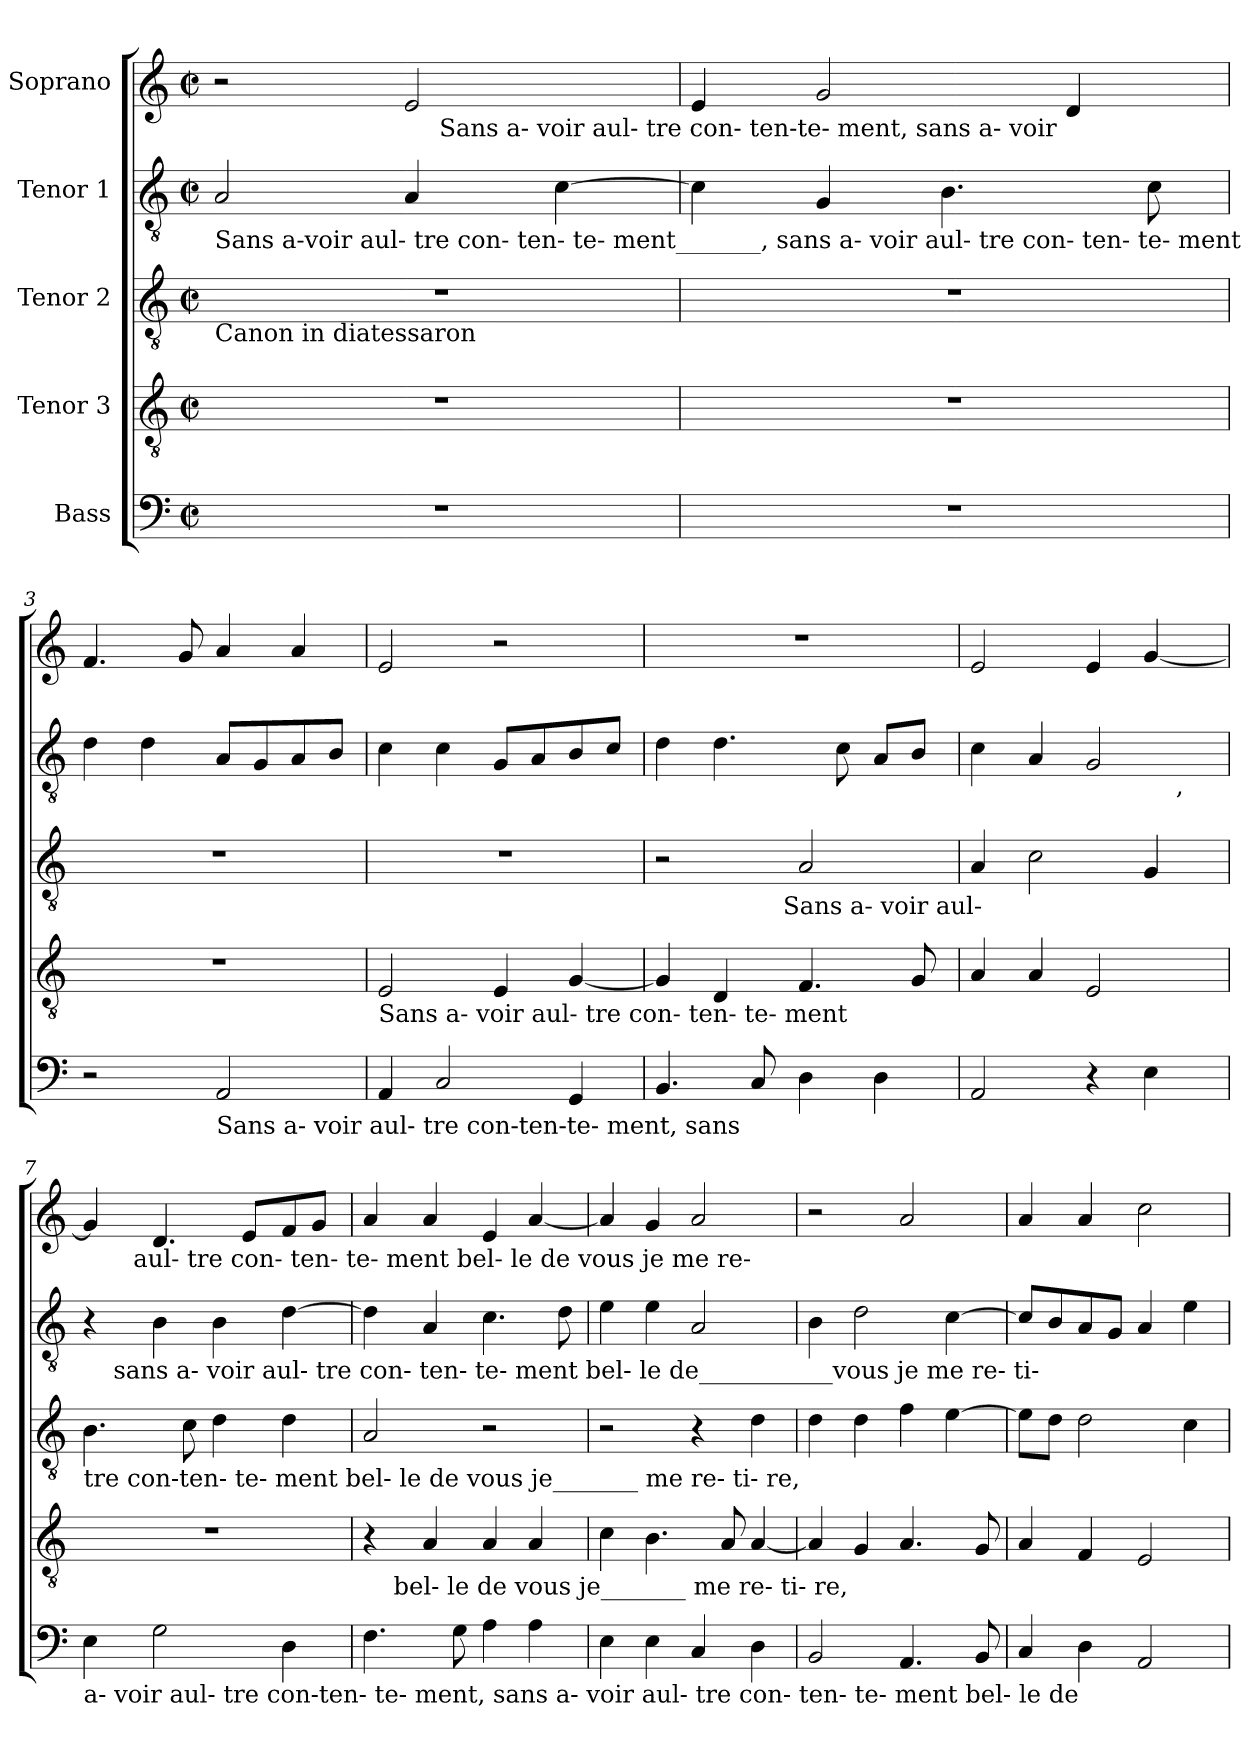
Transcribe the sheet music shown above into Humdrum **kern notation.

**kern	**kern	**kern	**kern	**kern
*part5	*part4	*part3	*part2	*part1
*staff5	*staff4	*staff3	*staff2	*staff1
*I"Bass	*I"Tenor 3	*I"Tenor 2	*I"Tenor 1	*I"Soprano
*clefF4	*clefGv2	*clefGv2	*clefGv2	*clefG2
*k[]	*k[]	*k[]	*k[]	*k[]
*C:	*C:	*C:	*C:	*C:
*M2/2	*M2/2	*M2/2	*M2/2	*M2/2
*met(c|)	*met(c|)	*met(c|)	*met(c|)	*met(c|)
=1	=1	=1	=1	=1
!	!	!	!LO:TX:b:t=Sans        a-voir                aul-  tre     con- ten-  te-     ment_______,  sans   a-            voir   aul-   tre   con-  ten-   te-   ment	!
!	!	!LO:TX:b:t=Canon in diatessaron	!	!
*	*	*	*	*^
1r	1r	1r	2A/	2r	2ryy
.	.	.	4A/	2e/	32ryy
!	!	!	!	!	!LO:TX:b:t=Sans          a-    voir         aul-    tre      con- ten-te-     ment,                                                            sans           a-   voir
.	.	.	.	.	4...ryy
.	.	.	[4c\	.	.
*	*	*	*	*v	*v
=2	=2	=2	=2	=2
1r	1r	1r	4c\]	4e/
.	.	.	4G/	2g/
.	.	.	4.B\	.
.	.	.	.	4d/
.	.	.	8c\	.
=3	=3	=3	=3	=3
2r	1r	1r	4d\	4.f/
.	.	.	4d\	.
.	.	.	.	8g/
!LO:TX:b:t=Sans          a-    voir          aul-    tre      con-ten-te-      ment,               sans	!	!	!	!
2AA/	.	.	8A/L	4a/
.	.	.	8G/	.
.	.	.	8A/	4a/
.	.	.	8B/J	.
=4	=4	=4	=4	=4
!	!LO:TX:b:t=Sans         a-    voir            aul-   tre      con- ten- te-    ment	!	!	!
4AA/	2E/	1r	4c\	2e/
2C/	.	.	4c\	.
.	4E/	.	8G/L	2r
.	.	.	8A/	.
4GG/	[4G/	.	8B/	.
.	.	.	8c/J	.
=5	=5	=5	=5	=5
*	*	*^	*	*
4.BB/	4G/]	2r	4...ryy	4d\	1r
.	4D/	.	.	4.d\	.
8C/	.	.	.	.	.
!	!	!	!LO:TX:b:t=Sans           a-    voir          aul-	!	!
.	.	.	2ryy	.	.
4D\	4.F/	2A/	.	.	.
.	.	.	.	8c\	.
4D\	.	.	.	8A/L	.
.	8G/	.	.	8B/J	.
.	.	.	32ryy	.	.
*	*	*v	*v	*	*
=6	=6	=6	=6	=6
*	*	*	*^	*
2AA/	4A/	4A/	4c\	2ryy	2e/
.	4A/	2c\	4A/	.	.
4r	2E/	.	2G/	4ryy	4e/
4E\	.	4G/	.	16.ryy	[4g/
!	!	!	!	!LO:TX:b:t=,	!
.	.	.	.	8ryy	.
.	.	.	.	32ryy	.
!!LO:LB:g=z
=7	=7	=7	=7	=7	=7
!	!	!LO:TX:b:t=tre       con-ten-   te-       ment                                                        bel-    le      de     vous   je_______  me             re-       ti-                      re,	!	!	!
!LO:TX:b:t=a-    voir           aul-     tre        con-ten-   te-    ment, sans    a-    voir     aul-            tre         con- ten- te-    ment                     bel-   le      de	!	!	!	!	!
*	*	*	*	*	*^
4E\	1r	4.B\	4r	8ryy	4g/]	8.ryy
!	!	!	!	!LO:TX:b:t=sans   a-     voir              aul-   tre        con- ten-  te-    ment            bel-   le               de___________vous    je        me     re-             ti-	!	!
.	.	.	.	2..ryy	.	.
!	!	!	!	!	!	!LO:TX:b:t=aul-                              tre      con-   ten-             te-   ment                               bel-             le      de    vous              je      me             re-
.	.	.	.	.	.	2ryy
2G\	.	.	4B\	.	4.d/	.
.	.	8c\	.	.	.	.
.	.	4d\	4B\	.	.	.
.	.	.	.	.	8e/L	.
.	.	.	.	.	.	4ryy
4D\	.	4d\	[4d\	.	8f/	.
.	.	.	.	.	8g/J	.
.	.	.	.	.	.	16ryy
*	*	*	*v	*v	*	*
*	*	*	*	*v	*v
=8	=8	=8	=8	=8
*	*^	*	*	*
4.F\	4r	8ryy	2A/	4d\]	4a/
!	!	!LO:TX:b:t=bel-   le      de    vous    je_______  me              re-     ti-                                                                       re,	!	!	!
.	.	2..ryy	.	.	.
.	4A/	.	.	4A/	4a/
8G\	.	.	.	.	.
4A\	4A/	.	2r	4.c\	4e/
4A\	4A/	.	.	.	[4a/
.	.	.	.	8d\	.
*	*v	*v	*	*	*
=9	=9	=9	=9	=9
4E\	4c\	2r	4e\	4a/]
4E\	4.B\	.	4e\	4g/
4C/	.	4r	2A/	2a/
.	8A/	.	.	.
4D\	[4A/	4d\	.	.
=10	=10	=10	=10	=10
2BB/	4A/]	4d\	4B\	2r
.	4G/	4d\	2d\	.
4.AA/	4.A/	4f\	.	2a/
.	.	[4e\	[4c\	.
8BB/	8G/	.	.	.
=11	=11	=11	=11	=11
4C/	4A/	8e\L]	8c/L]	4a/
.	.	8d\J	8B/	.
4D\	4F/	2d\	8A/	4a/
.	.	.	8G/J	.
2AA/	2E/	.	4A/	2cc\
.	.	4c\	4e\	.
=	=	=	=	=
*-	*-	*-	*-	*-
